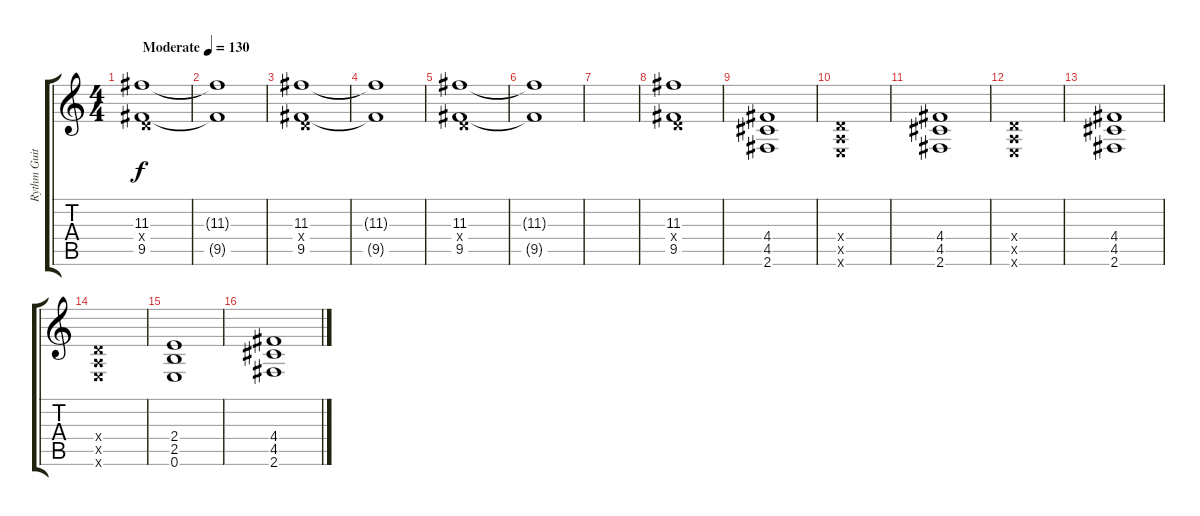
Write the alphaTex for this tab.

\track ("Rythm Guitar" "Rythm Guit") {instrument distortionguitar}
\staff {score tabs}
\tuning (E4 B3 G3 D3 A2 E2) {hide}
\ts (4 4)
\tempo (130 "Moderate")
\clef g2
\ks c
(11.3 0.4{x} 9.5).1{dy f volume 8 instrument electricguitarjazz} |
(11.3{t} 9.5{t}).1 |
(11.3 0.4{x} 9.5).1 |
(11.3{t} 9.5{t}).1 |
(11.3 0.4{x} 9.5).1 |
(11.3{t} 9.5{t}).1 |
|
(11.3 0.4{x} 9.5).1 |
(4.4 4.5 2.6).1{volume 14 instrument distortionguitar} |
(0.4{x} 0.5{x} 0.6{x}).1 |
(4.4 4.5 2.6).1 |
(0.4{x} 0.5{x} 0.6{x}).1 |
(4.4 4.5 2.6).1 |
(0.4{x} 0.5{x} 0.6{x}).1 |
(2.4 2.5 0.6).1 |
(4.4 4.5 2.6).1
